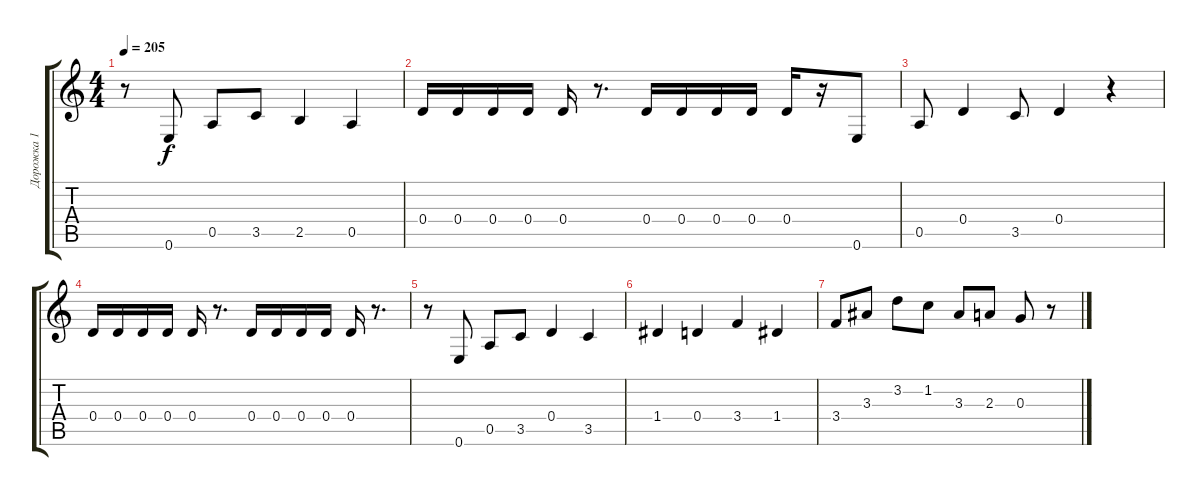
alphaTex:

\track ("Дорожка 1" "Дорожка 1") {instrument distortionguitar}
\staff {score tabs}
\tuning (E4 B3 G3 D3 A2 E2) {hide}
\ts (4 4)
\tempo 205
\clef g2
\ks c
r.8{dy f} 0.6.8 0.5.8 3.5.8 2.5.4 0.5.4 |
0.4.16 0.4.16 0.4.16 0.4.16 0.4.16 r.8{d} 0.4.16 0.4.16 0.4.16 0.4.16 0.4.16 r.16 0.6.8 |
0.5.8 0.4.4 3.5.8 0.4.4 r.4 |
0.4.16 0.4.16 0.4.16 0.4.16 0.4.16 r.8{d} 0.4.16 0.4.16 0.4.16 0.4.16 0.4.16 r.8{d} |
r.8 0.6.8 0.5.8 3.5.8 0.4.4 3.5.4 |
1.4.4 0.4.4 3.4.4 1.4.4 |
3.4.8 3.3.8 3.2.8 1.2.8 3.3.8 2.3.8 0.3.8 r.8
